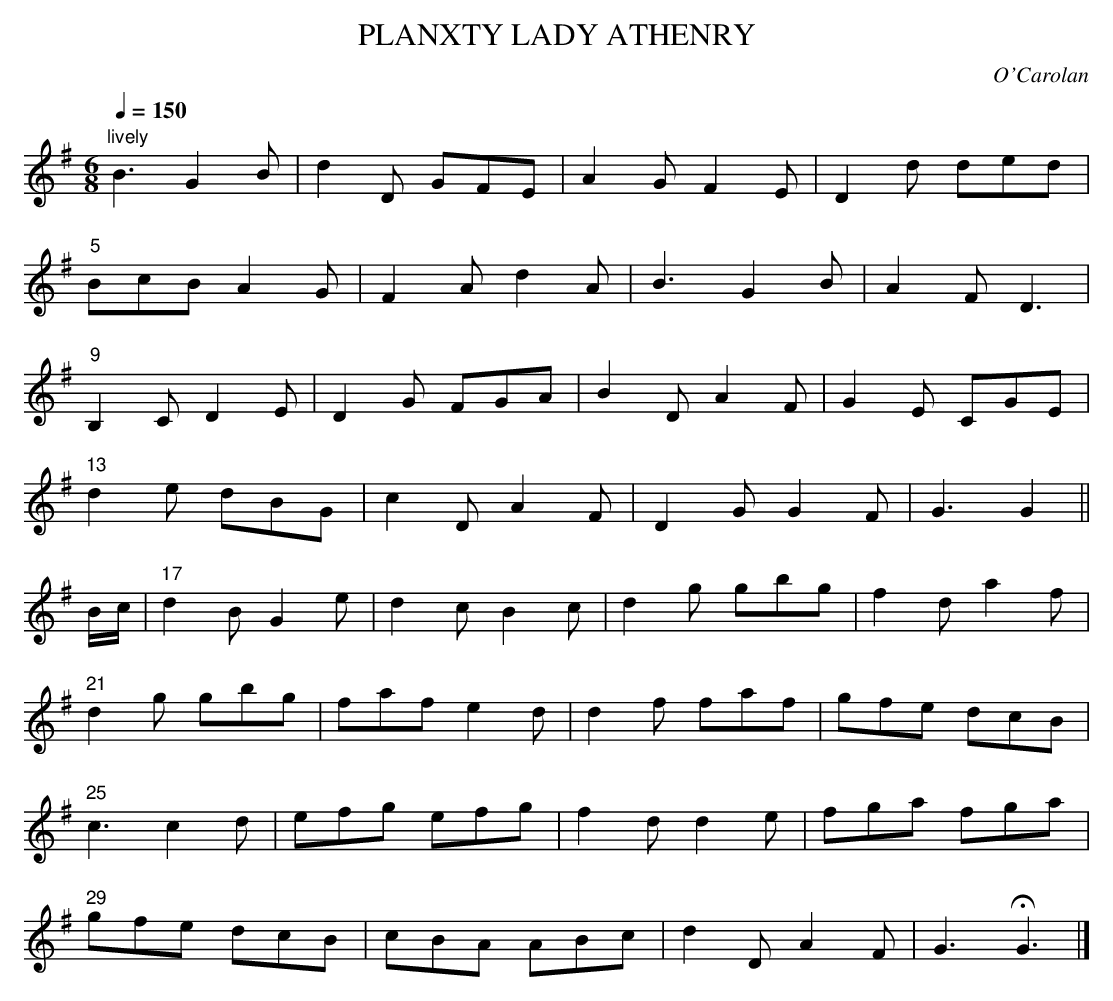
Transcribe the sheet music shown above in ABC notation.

X:1
T:PLANXTY LADY ATHENRY
C:O'Carolan
Q:1/4=150
M:6/8
L:1/8
K:G
"lively"
B3G2B|d2D GFE|A2G F2E|D2d ded|
"5"BcB A2G|F2A d2A|B3G2B|A2F D3|
"9"B,2C D2E|D2G FGA|B2D A2F|G2E CGE|
"13"d2e dBG|c2D A2F|D2G G2F|G3G2||
B/c/|"17"d2B G2e|d2c B2c|d2g gbg|f2d a2f|
"21"d2g gbg|faf e2d|d2f faf|gfe dcB|
"25"c3c2d|efg efg|f2d d2e|fga fga|
"29"gfe dcB|cBA ABc|d2D A2F|G3 HG3|]
